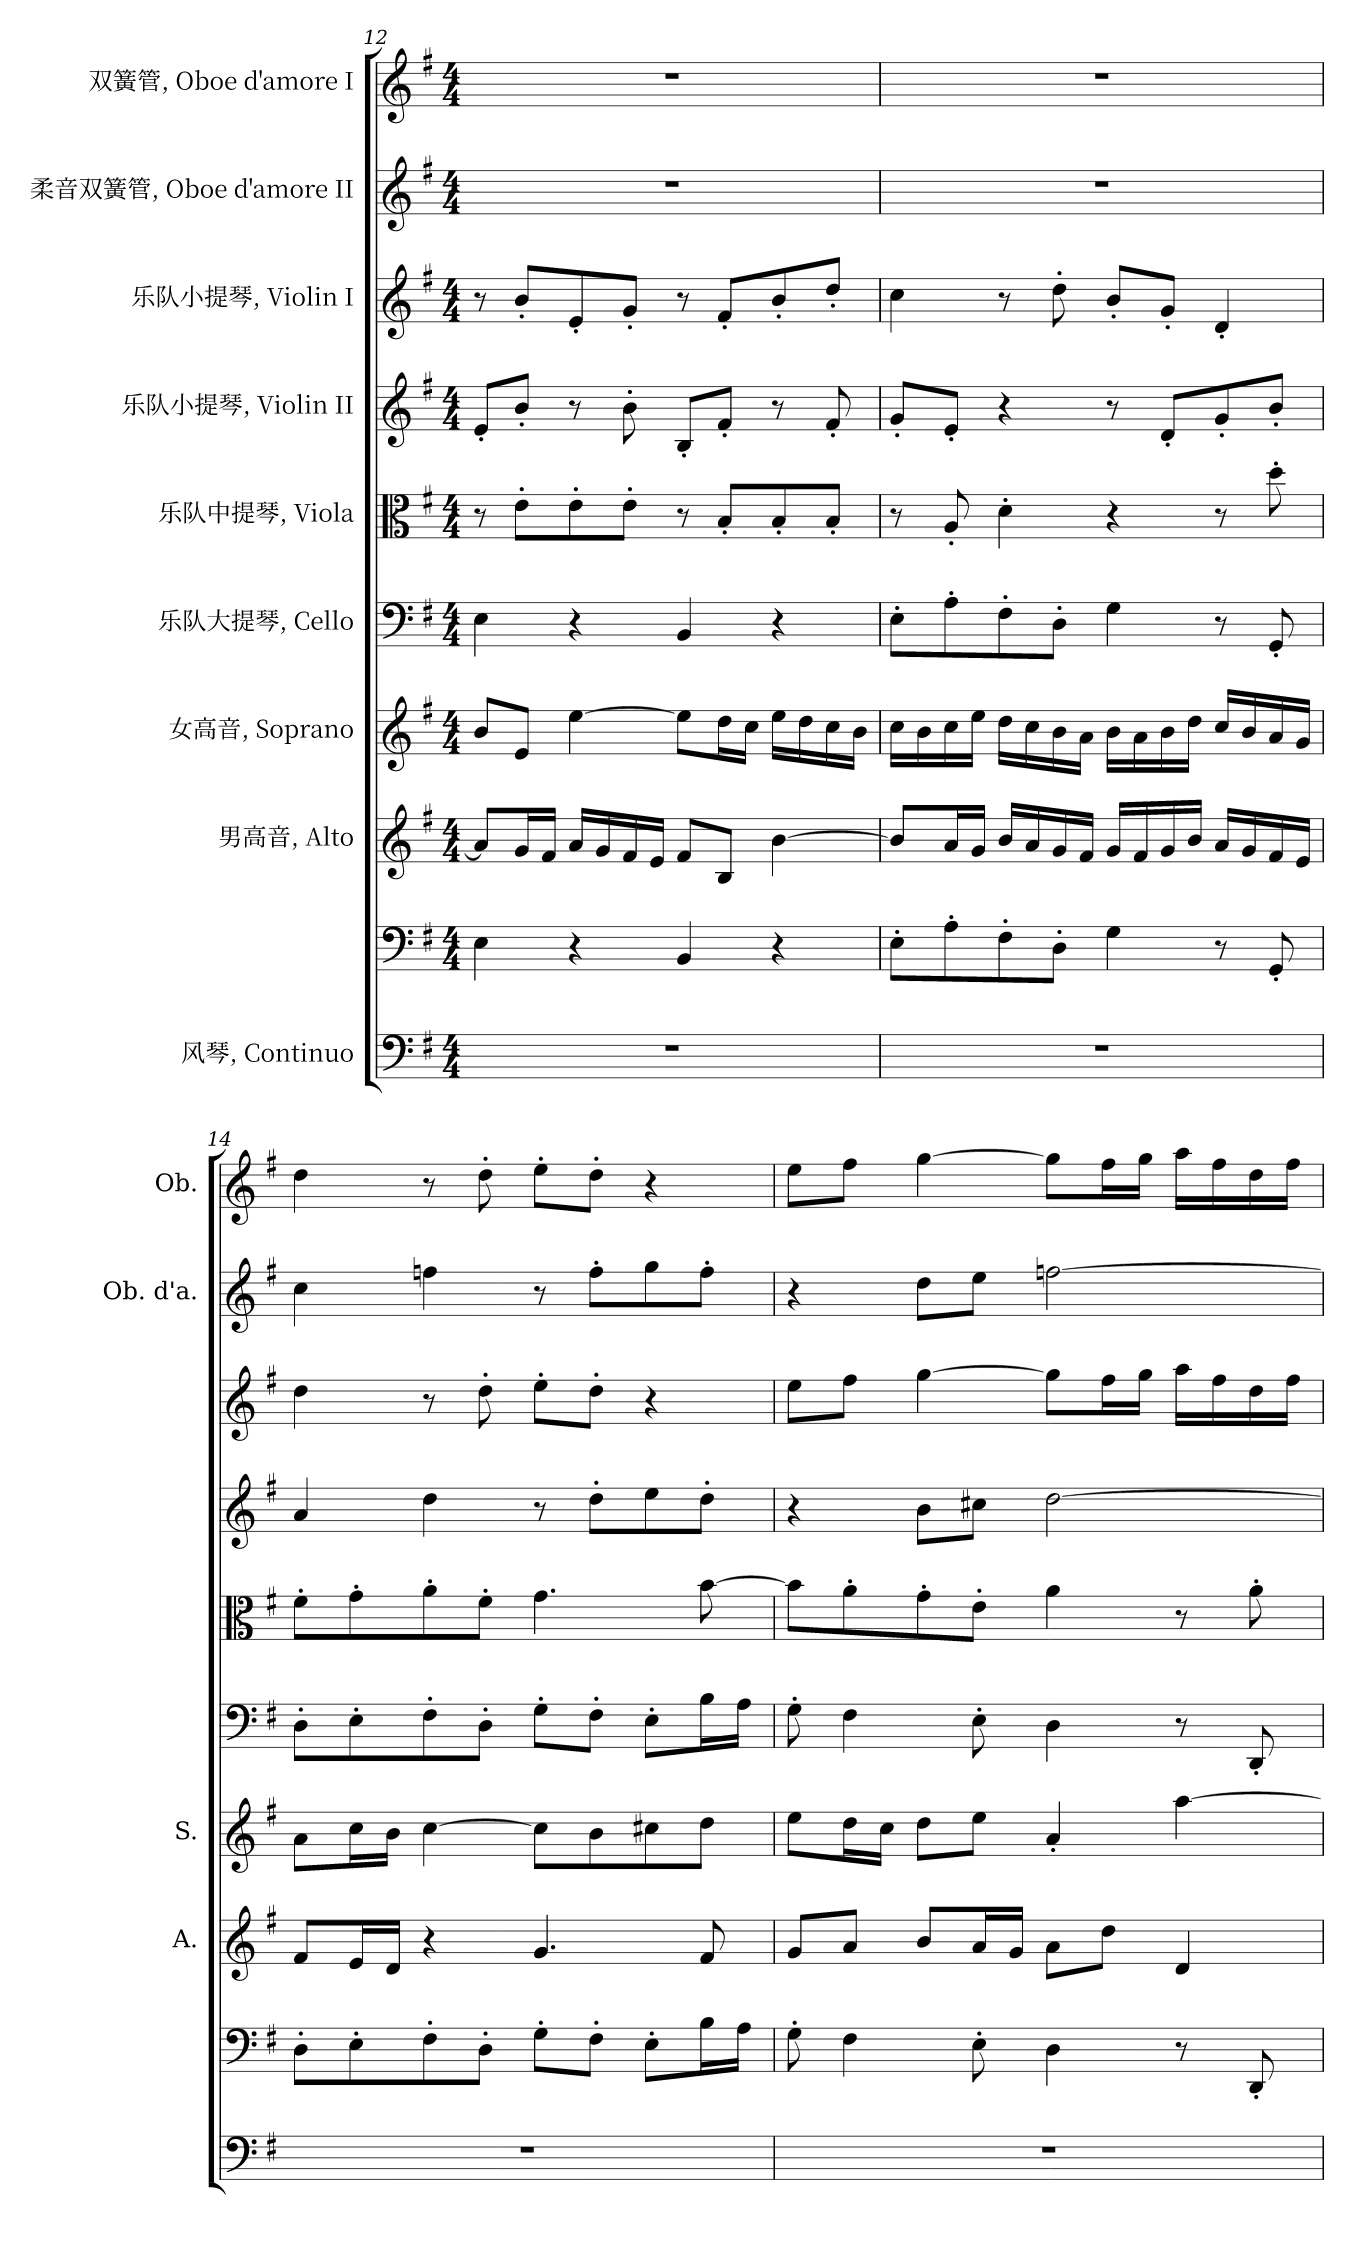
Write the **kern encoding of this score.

**kern	**kern	**kern	**kern	**kern	**kern	**kern	**kern	**kern	**kern
*part9	*part9	*part8	*part7	*part6	*part5	*part4	*part3	*part2	*part1
*staff10	*staff9	*staff8	*staff7	*staff6	*staff5	*staff4	*staff3	*staff2	*staff1
*I"风琴, Continuo	*	*I"男高音, Alto	*I"女高音, Soprano	*I"乐队大提琴, Cello	*I"乐队中提琴, Viola	*I"乐队小提琴, Violin II	*I"乐队小提琴, Violin I	*I"柔音双簧管, Oboe d'amore II	*I"双簧管, Oboe d'amore I
*	*	*I'A.	*I'S.	*	*	*	*	*I'Ob. d'a.	*I'Ob.
*clefF4	*clefF4	*clefG2	*clefG2	*clefF4	*clefC3	*clefG2	*clefG2	*clefG2	*clefG2
*	*	*	*	*	*	*	*	*ITrd2c3	*
*k[f#]	*k[f#]	*k[f#]	*k[f#]	*k[f#]	*k[f#]	*k[f#]	*k[f#]	*k[f#c#g#d#]	*k[f#]
*M4/4	*M4/4	*M4/4	*M4/4	*M4/4	*M4/4	*M4/4	*M4/4	*M4/4	*M4/4
=12	=12	=12	=12	=12	=12	=12	=12	=12	=12
1r	4E\	8a/L]	8b/L	4E\	8r	8e'/L	8r	1r	1r
.	.	16g/L	8e/J	.	8e'\L	8b'/J	8b'/L	.	.
.	.	16f#/JJ	.	.	.	.	.	.	.
.	4r	16a/LL	[4ee\	4r	8e'\	8r	8e'/	.	.
.	.	16g/	.	.	.	.	.	.	.
.	.	16f#/	.	.	8e'\J	8b'\	8g'/J	.	.
.	.	16e/JJ	.	.	.	.	.	.	.
.	4BB/	8f#/L	8ee\L]	4BB/	8r	8B'/L	8r	.	.
.	.	8B/J	16dd\L	.	8B'/L	8f#'/J	8f#'/L	.	.
.	.	.	16cc\JJ	.	.	.	.	.	.
.	4r	[4b\	16ee\LL	4r	8B'/	8r	8b'/	.	.
.	.	.	16dd\	.	.	.	.	.	.
.	.	.	16cc\	.	8B'/J	8f#'/	8dd'/J	.	.
.	.	.	16b\JJ	.	.	.	.	.	.
!!LO:PB:g=z
=13	=13	=13	=13	=13	=13	=13	=13	=13	=13
1r	8E'\L	8b/L]	16cc\LL	8E'\L	8r	8g'/L	4cc\	1r	1r
.	.	.	16b\	.	.	.	.	.	.
.	8A'\	16a/L	16cc\	8A'\	8A'/	8e'/J	.	.	.
.	.	16g/JJ	16ee\JJ	.	.	.	.	.	.
.	8F#'\	16b/LL	16dd\LL	8F#'\	4d'\	4r	8r	.	.
.	.	16a/	16cc\	.	.	.	.	.	.
.	8D'\J	16g/	16b\	8D'\J	.	.	8dd'\	.	.
.	.	16f#/JJ	16a\JJ	.	.	.	.	.	.
.	4G\	16g/LL	16b\LL	4G\	4r	8r	8b'/L	.	.
.	.	16f#/	16a\	.	.	.	.	.	.
.	.	16g/	16b\	.	.	8d'/L	8g'/J	.	.
.	.	16b/JJ	16dd\JJ	.	.	.	.	.	.
.	8r	16a/LL	16cc/LL	8r	8r	8g'/	4d'/	.	.
.	.	16g/	16b/	.	.	.	.	.	.
.	8GG'/	16f#/	16a/	8GG'/	8dd'\	8b'/J	.	.	.
.	.	16e/JJ	16g/JJ	.	.	.	.	.	.
=14	=14	=14	=14	=14	=14	=14	=14	=14	=14
1r	8D'\L	8f#/L	8a\L	8D'\L	8f#'\L	4a/	4dd\	4a\	4dd\
.	8E'\	16e/L	16cc\L	8E'\	8g'\	.	.	.	.
.	.	16d/JJ	16b\JJ	.	.	.	.	.	.
.	8F#'\	4r	[4cc\	8F#'\	8a'\	4dd\	8r	4ddn\	8r
.	8D'\J	.	.	8D'\J	8f#'\J	.	8dd'\	.	8dd'\
.	8G'\L	4.g/	8cc\L]	8G'\L	4.g\	8r	8ee'\L	8r	8ee'\L
.	8F#'\J	.	8b\	8F#'\J	.	8dd'\L	8dd'\J	8dd'\L	8dd'\J
.	8E'\L	.	8cc#X\	8E'\L	.	8ee\	4r	8ee\	4r
.	16B\L	8f#/	8dd\J	16B\L	[8b\	8dd'\J	.	8dd'\J	.
.	16A\JJ	.	.	16A\JJ	.	.	.	.	.
=15	=15	=15	=15	=15	=15	=15	=15	=15	=15
1r	8G'\	8g/L	8ee\L	8G'\	8b\L]	4r	8ee\L	4r	8ee\L
.	4F#\	8a/J	16dd\L	4F#\	8a'\	.	8ff#\J	.	8ff#\J
.	.	.	16cc\JJ	.	.	.	.	.	.
.	.	8b/L	8dd\L	.	8g'\	8b\L	[4gg\	8b\L	[4gg\
.	8E'\	16a/L	8ee\J	8E'\	8e'\J	8cc#X\J	.	8cc#\J	.
.	.	16g/JJ	.	.	.	.	.	.	.
.	4D\	8a\L	4a'/	4D\	4a\	[2dd\	8gg\L]	[2ddn\	8gg\L]
.	.	8dd\J	.	.	.	.	16ff#\L	.	16ff#\L
.	.	.	.	.	.	.	16gg\JJ	.	16gg\JJ
.	8r	4d/	[4aa\	8r	8r	.	16aa\LL	.	16aa\LL
.	.	.	.	.	.	.	16ff#\	.	16ff#\
.	8DD'/	.	.	8DD'/	8a'\	.	16dd\	.	16dd\
.	.	.	.	.	.	.	16ff#\JJ	.	16ff#\JJ
=	=	=	=	=	=	=	=	=	=
*-	*-	*-	*-	*-	*-	*-	*-	*-	*-
